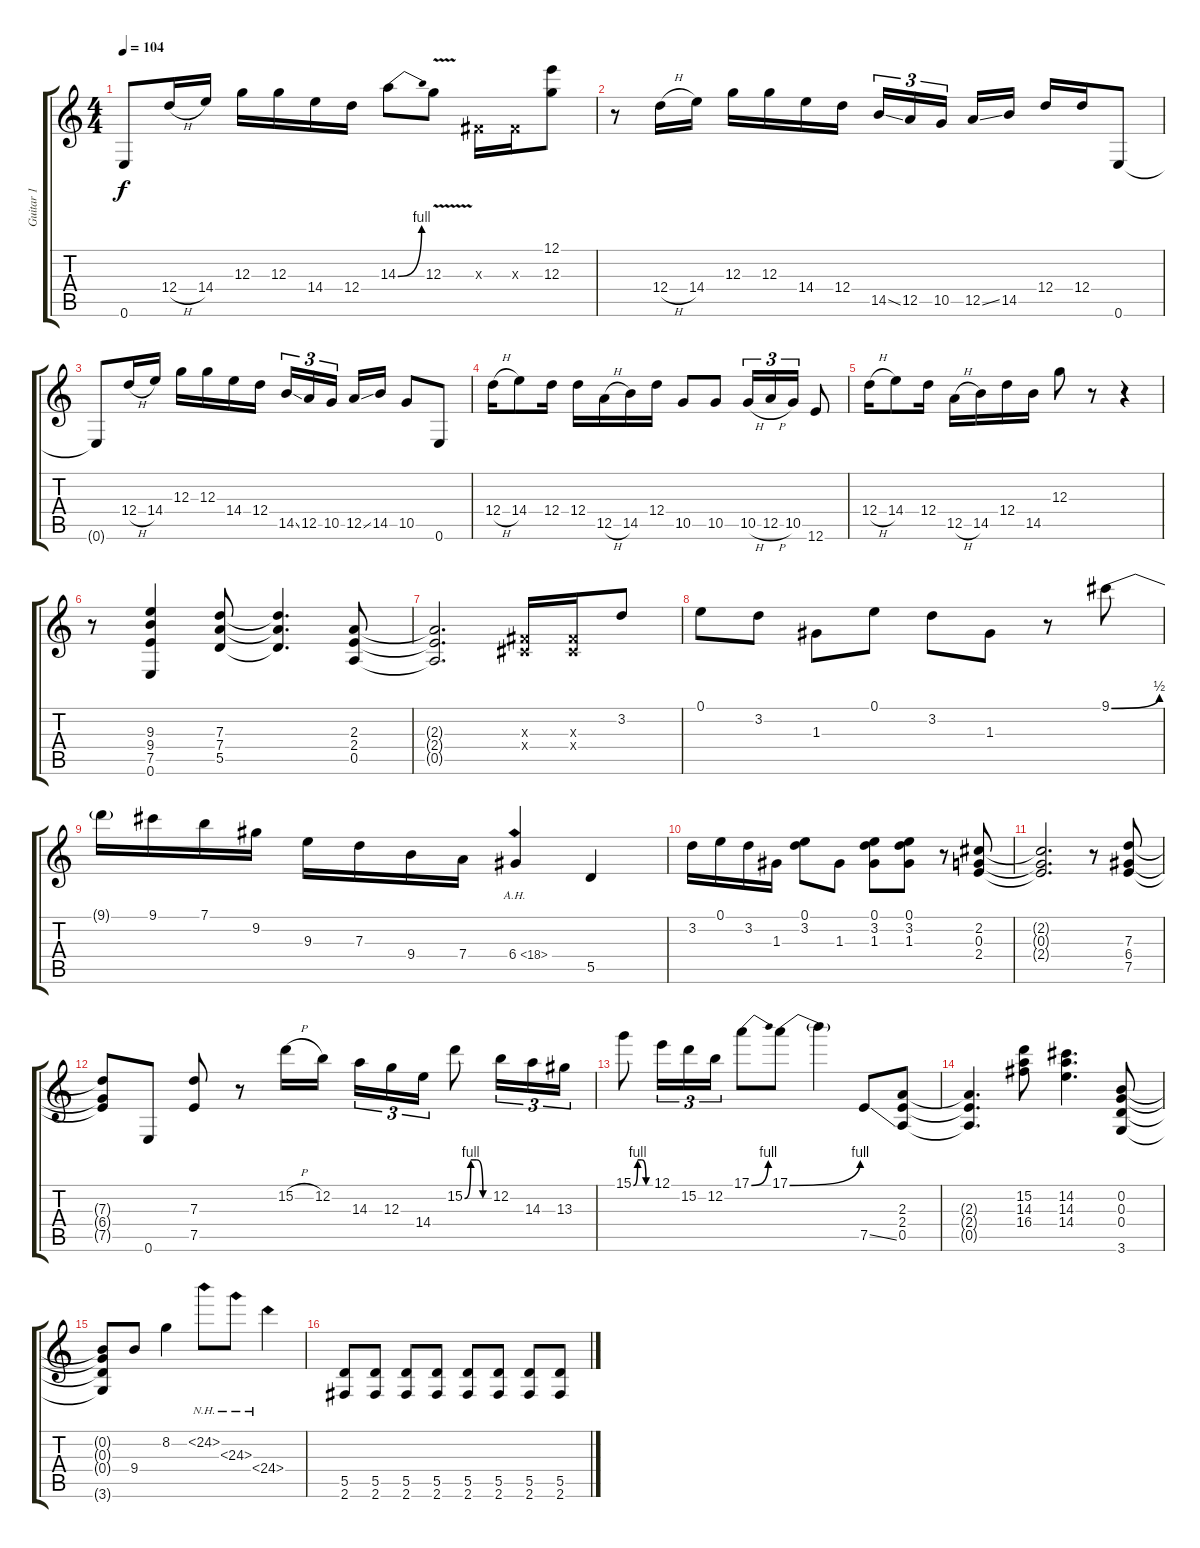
\track ("Guitar 1" "Guitar 1") {instrument overdrivenguitar}
\staff {score tabs}
\tuning (E4 B3 G3 D3 A2 E2) {hide}
\ts (4 4)
\tempo 104
\clef g2
\ks c
0.6{t}.8{dy f} 12.4{h}.16 14.4.16 12.3.16 12.3.16 14.4.16 12.4.16 14.3{be (bend 0 0 60 4)}.8 12.3{v}.8 -1.3{x}.16 -1.3{x}.16 (12.1 12.3).8 |
r.8 12.4{h}.16 14.4.16 12.3.16 12.3.16 14.4.16 12.4.16 14.5{ss}.16{tu (3 2)} 12.5.16{tu (3 2)} 10.5.16{tu (3 2) beam splitsecondary} 12.5{ss}.16 14.5.16 12.4.16 12.4.16 0.6.8 |
0.6{t}.8 12.4{h}.16 14.4.16 12.3.16 12.3.16 14.4.16 12.4.16 14.5{ss}.16{tu (3 2)} 12.5.16{tu (3 2)} 10.5.16{tu (3 2) beam splitsecondary} 12.5{ss}.16 14.5.16 10.5.8 0.6.8 |
12.4{h}.16 14.4.8 12.4.16 12.4.16 12.5{h}.16 14.5.16 12.4.16 10.5.8 10.5.8 10.5{h}.16{tu (3 2)} 12.5{h}.16{tu (3 2)} 10.5.16{tu (3 2)} 12.6.8 |
12.4{h}.16 14.4.8 12.4.16 12.5{h}.16 14.5.16 12.4.16 14.5.16 12.3.8 r.8 r.4 |
r.8 (9.3 9.4 7.5 0.6).4 (7.3 7.4 5.5).8 (7.3{t} 7.4{t} 5.5{t}).4{d} (2.3 2.4 0.5).8 |
(2.3{t} 2.4{t} 0.5{t}).2{d} (-1.3{x} -1.4{x}).16 (-1.3{x} -1.4{x}).16 3.2.8 |
0.1.8 3.2.8 1.3.8 0.1.8 3.2.8 1.3.8 r.8 9.1{be (bend 0 0 60 2)}.8 |
9.1{t}.16 9.1.16 7.1.16 9.2.16 9.3.16 7.3.16 9.4.16 7.4.16 6.4{ah 12}.4 5.5.4 |
3.2.16 0.1.16 3.2.16 1.3.16 (0.1 3.2).8 1.3.8 (0.1 3.2 1.3).8 (0.1 3.2 1.3).8 r.8 (2.2 0.3 2.4).8 |
(2.2{t} 0.3{t} 2.4{t}).2{d} r.8 (7.3 6.4 7.5).8 |
(7.3{t} 6.4{t} 7.5{t}).8 0.6.8 (7.3 7.5).8 r.8 15.2{h}.16 12.2.16{beam splitsecondary} 14.3.16{tu (3 2)} 12.3.16{tu (3 2)} 14.4.16{tu (3 2)} 15.2{be (custom 0 0 15 4 30 4 45 0 60 0)}.8 12.2.16{tu (3 2)} 14.3.16{tu (3 2)} 13.3.16{tu (3 2)} |
15.1{be (custom 0 0 15 4 30 4 45 0 60 0)}.8 12.1.16{tu (3 2)} 15.2.16{tu (3 2)} 12.2.16{tu (3 2)} 17.1{be (bend 0 0 60 4)}.8 17.1{be (bend 0 0 60 4)}.8 17.1{t}.4 7.5{ss}.8 (2.3 2.4 0.5).8 |
(2.3{t} 2.4{t} 0.5{t}).4{d} (15.2 14.3 16.4).8 (14.2 14.3 14.4).4{d} (0.2 0.3 0.4 3.6).8 |
(0.2{t} 0.3{t} 0.4{t} 3.6{t}).8 9.4.8 8.2.4 24.2{nh}.8 24.3{nh}.8 24.4{nh}.4 |
(5.5 2.6).8 (5.5 2.6).8 (5.5 2.6).8 (5.5 2.6).8 (5.5 2.6).8 (5.5 2.6).8 (5.5 2.6).8 (5.5 2.6).8
